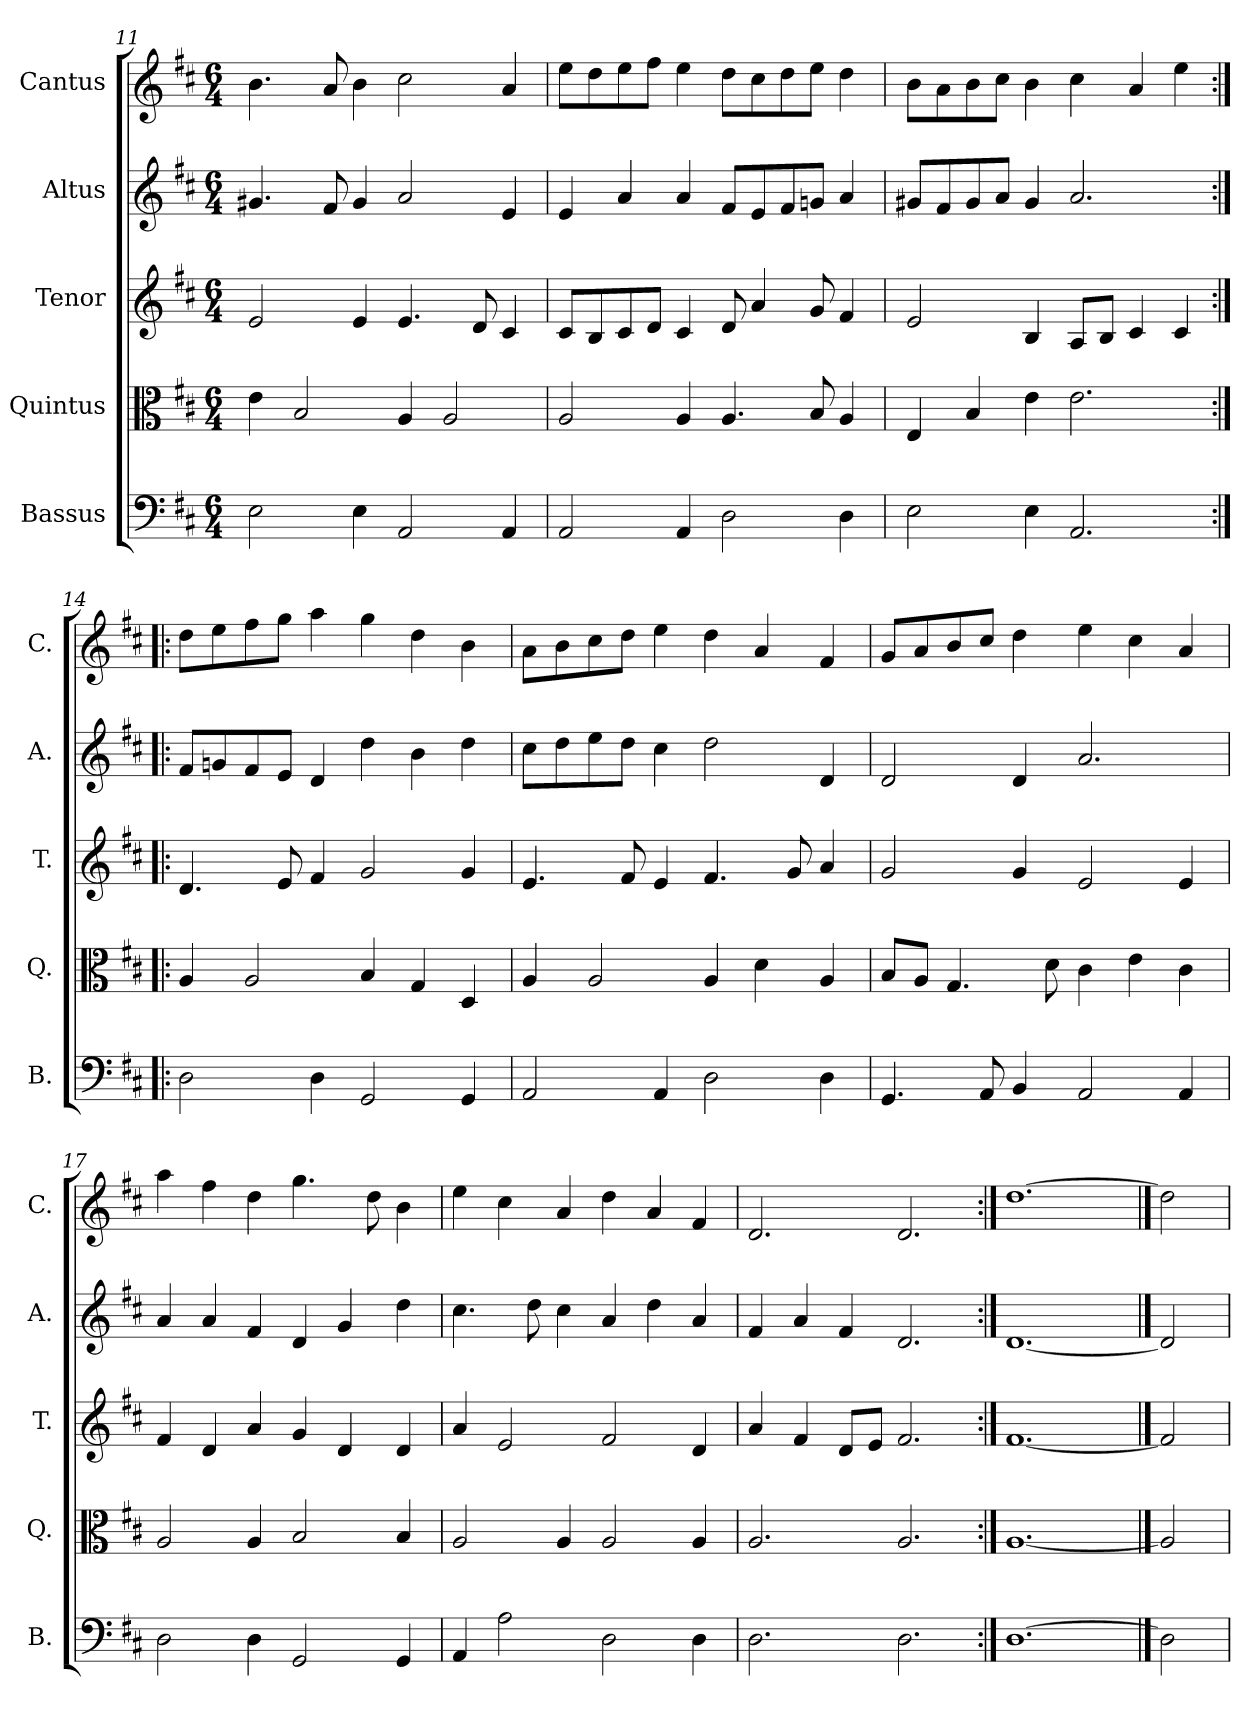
**kern	**kern	**kern	**kern	**kern
*part5	*part4	*part3	*part2	*part1
*staff5	*staff4	*staff3	*staff2	*staff1
*I"Bassus	*I"Quintus	*I"Tenor	*I"Altus	*I"Cantus
*I'B.	*I'Q.	*I'T.	*I'A.	*I'C.
*clefF4	*clefC3	*clefG2	*clefG2	*clefG2
*k[f#c#]	*k[f#c#]	*k[f#c#]	*k[f#c#]	*k[f#c#]
*D:	*D:	*D:	*D:	*D:
*M6/4	*M6/4	*M6/4	*M6/4	*M6/4
=11	=11	=11	=11	=11
2E\	4e\	2e/	4.g#X/	4.b\
.	2B/	.	.	.
.	.	.	8f#/	8a/
4E\	.	4e/	4g#/	4b\
2AA/	4A/	4.e/	2a/	2cc#\
.	2A/	.	.	.
.	.	8d/	.	.
4AA/	.	4c#/	4e/	4a/
=12	=12	=12	=12	=12
2AA/	2A/	8c#/L	4e/	8ee\L
.	.	8B/	.	8dd\
.	.	8c#/	4a/	8ee\
.	.	8d/J	.	8ff#\J
4AA/	4A/	4c#/	4a/	4ee\
2D\	4.A/	8d/	8f#/L	8dd\L
.	.	4a/	8e/	8cc#\
.	.	.	8f#/	8dd\
.	8B/	8g/	8gn/J	8ee\J
4D\	4A/	4f#/	4a/	4dd\
=13	=13	=13	=13	=13
2E\	4E/	2e/	8g#X/L	8b\L
.	.	.	8f#/	8a\
.	4B/	.	8g#/	8b\
.	.	.	8a/J	8cc#\J
4E\	4e\	4B/	4g#/	4b\
2.AA/	2.e\	8A/L	2.a/	4cc#\
.	.	8B/J	.	.
.	.	4c#/	.	4a/
.	.	4c#/	.	4ee\
!!LO:LB:g=z
=14:|!|:	=14:|!|:	=14:|!|:	=14:|!|:	=14:|!|:
2D\	4A/	4.d/	8f#/L	8dd\L
.	.	.	8gn/	8ee\
.	2A/	.	8f#/	8ff#\
.	.	8e/	8e/J	8gg\J
4D\	.	4f#/	4d/	4aa\
2GG/	4B/	2g/	4dd\	4gg\
.	4G/	.	4b\	4dd\
4GG/	4D/	4g/	4dd\	4b\
=15	=15	=15	=15	=15
2AA/	4A/	4.e/	8cc#\L	8a\L
.	.	.	8dd\	8b\
.	2A/	.	8ee\	8cc#\
.	.	8f#/	8dd\J	8dd\J
4AA/	.	4e/	4cc#\	4ee\
2D\	4A/	4.f#/	2dd\	4dd\
.	4d\	.	.	4a/
.	.	8g/	.	.
4D\	4A/	4a/	4d/	4f#/
=16	=16	=16	=16	=16
4.GG/	8B/L	2g/	2d/	8g/L
.	8A/J	.	.	8a/
.	4.G/	.	.	8b/
8AA/	.	.	.	8cc#/J
4BB/	.	4g/	4d/	4dd\
.	8d\	.	.	.
2AA/	4c#\	2e/	2.a/	4ee\
.	4e\	.	.	4cc#\
4AA/	4c#\	4e/	.	4a/
=17	=17	=17	=17	=17
2D\	2A/	4f#/	4a/	4aa\
.	.	4d/	4a/	4ff#\
4D\	4A/	4a/	4f#/	4dd\
2GG/	2B/	4g/	4d/	4.gg\
.	.	4d/	4g/	.
.	.	.	.	8dd\
4GG/	4B/	4d/	4dd\	4b\
=18	=18	=18	=18	=18
4AA/	2A/	4a/	4.cc#\	4ee\
2A\	.	2e/	.	4cc#\
.	.	.	8dd\	.
.	4A/	.	4cc#\	4a/
2D\	2A/	2f#/	4a/	4dd\
.	.	.	4dd\	4a/
4D\	4A/	4d/	4a/	4f#/
=19	=19	=19	=19	=19
2.D\	2.A/	4a/	4f#/	2.d/
.	.	4f#/	4a/	.
.	.	8d/L	4f#/	.
.	.	8e/J	.	.
2.D\	2.A/	2.f#/	2.d/	2.d/
=20:|!	=20:|!	=20:|!	=20:|!	=20:|!
[1.D\	[1.A/	[1.f#/	[1.d/	[1.dd\
==21	==21	==21	==21	==21
2D\]	2A/]	2f#/]	2d/]	2dd\]
=	=	=	=	=
*-	*-	*-	*-	*-
